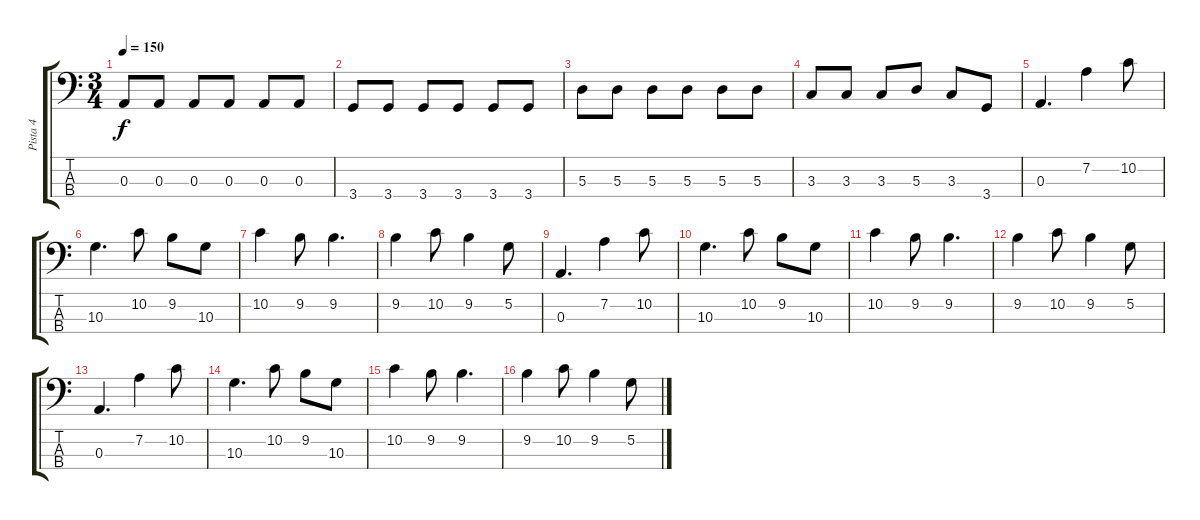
\track ("Pista 4" "Pista 4") {instrument electricbassfinger}
\staff {score tabs}
\tuning (G2 D2 A1 E1) {hide}
\ts (3 4)
\tempo 150
\clef f4
\ks c
0.3.8{dy f} 0.3.8 0.3.8 0.3.8 0.3.8 0.3.8 |
3.4.8 3.4.8 3.4.8 3.4.8 3.4.8 3.4.8 |
5.3.8 5.3.8 5.3.8 5.3.8 5.3.8 5.3.8 |
3.3.8 3.3.8 3.3.8 5.3.8 3.3.8 3.4.8 |
0.3.4{d} 7.2.4 10.2.8 |
10.3.4{d} 10.2.8 9.2.8 10.3.8 |
10.2.4 9.2.8 9.2.4{d} |
9.2.4 10.2.8 9.2.4 5.2.8 |
0.3.4{d} 7.2.4 10.2.8 |
10.3.4{d} 10.2.8 9.2.8 10.3.8 |
10.2.4 9.2.8 9.2.4{d} |
9.2.4 10.2.8 9.2.4 5.2.8 |
0.3.4{d} 7.2.4 10.2.8 |
10.3.4{d} 10.2.8 9.2.8 10.3.8 |
10.2.4 9.2.8 9.2.4{d} |
9.2.4 10.2.8 9.2.4 5.2.8
